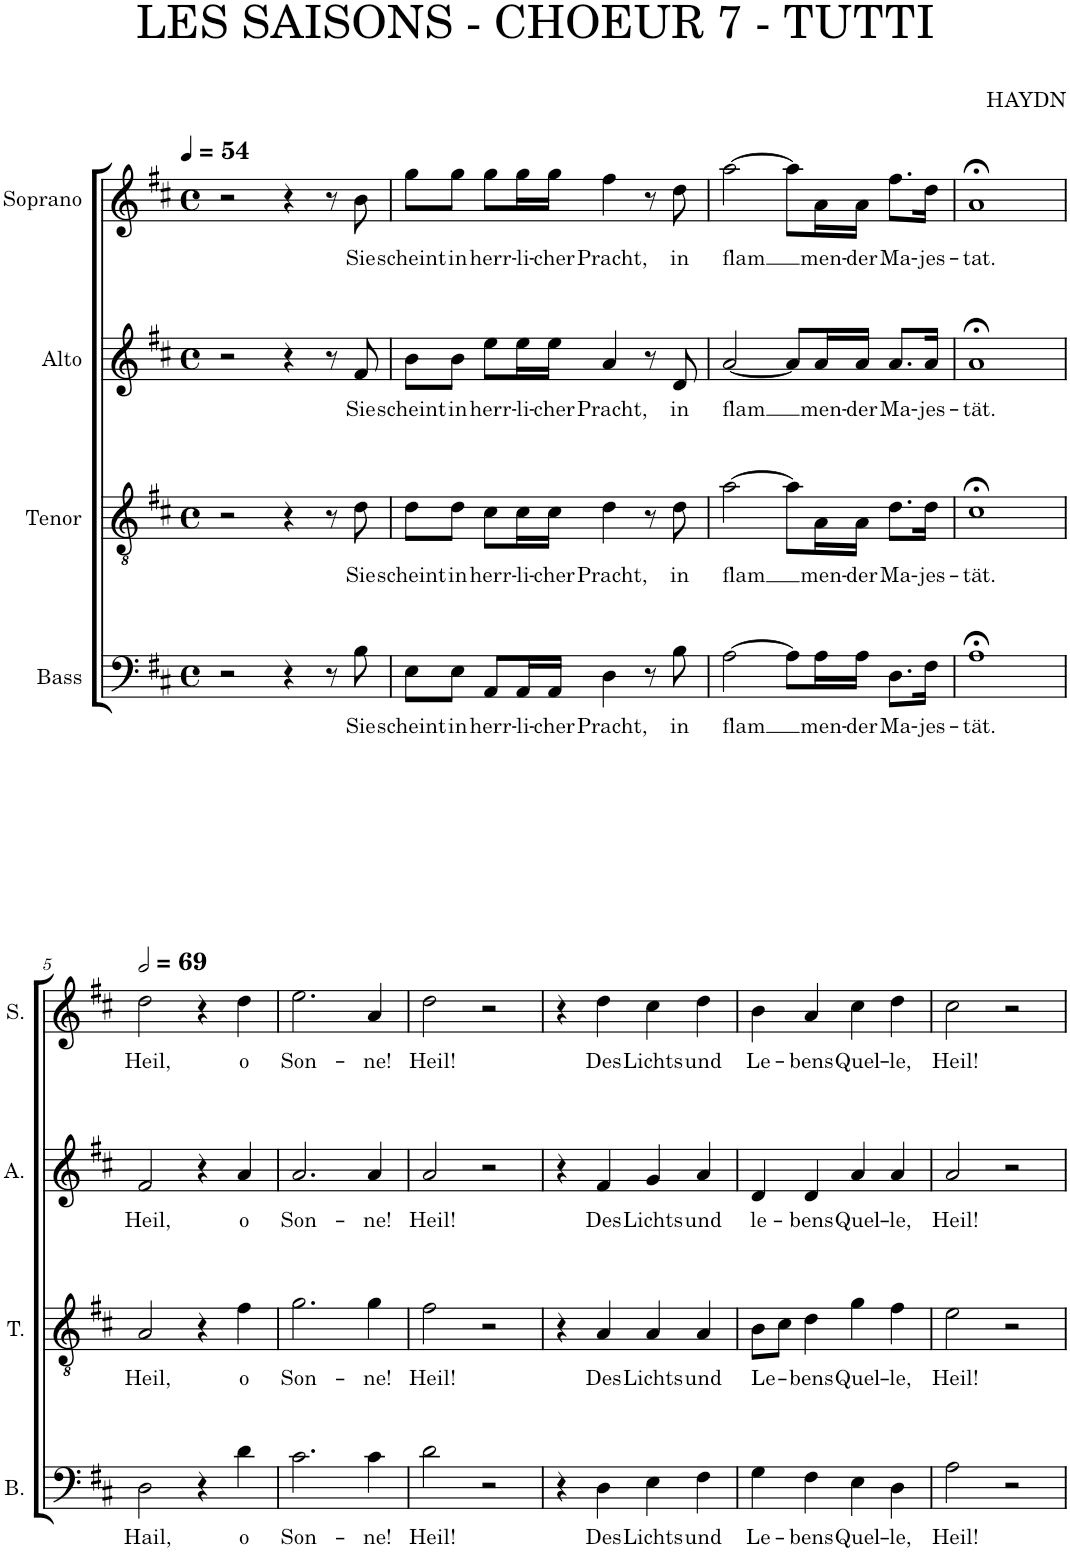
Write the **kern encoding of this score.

**kern	**text	**kern	**text	**kern	**text	**kern	**text
*part4	*part4	*part3	*part3	*part2	*part2	*part1	*part1
*staff4	*staff4	*staff3	*staff3	*staff2	*staff2	*staff1	*staff1
*I"Bass	*	*I"Tenor	*	*I"Alto	*	*I"Soprano	*
*I'B.	*	*I'T.	*	*I'A.	*	*I'S.	*
*clefF4	*	*clefGv2	*	*clefG2	*	*clefG2	*
*k[f#c#]	*	*k[f#c#]	*	*k[f#c#]	*	*k[f#c#]	*
*M4/4	*	*M4/4	*	*M4/4	*	*M4/4	*
*met(c)	*	*met(c)	*	*met(c)	*	*met(c)	*
*MM54	*	*MM54	*	*MM54	*	*MM54	*
=1	=1	=1	=1	=1	=1	=1	=1
2r	.	2r	.	2r	.	2r	.
4r	.	4r	.	4r	.	4r	.
8r	.	8r	.	8r	.	8r	.
!	!LO:LY:b	!	!LO:LY:b	!	!LO:LY:b	!	!LO:LY:b
8B\	Sie	8d\	Sie	8f#/	Sie	8b\	Sie
=2	=2	=2	=2	=2	=2	=2	=2
!	!LO:LY:b	!	!LO:LY:b	!	!LO:LY:b	!	!LO:LY:b
8E\L	scheint	8d\L	scheint	8b\L	scheint	8gg\L	scheint
!	!LO:LY:b	!	!LO:LY:b	!	!LO:LY:b	!	!LO:LY:b
8E\J	in	8d\J	in	8b\J	in	8gg\J	in
!	!LO:LY:b	!	!LO:LY:b	!	!LO:LY:b	!	!LO:LY:b
8AA/L	herr-	8c#\L	herr-	8ee\L	herr-	8gg\L	herr-
!	!LO:LY:b	!	!LO:LY:b	!	!LO:LY:b	!	!LO:LY:b
16AA/L	-li-	16c#\L	-li-	16ee\L	-li-	16gg\L	-li-
!	!LO:LY:b	!	!LO:LY:b	!	!LO:LY:b	!	!LO:LY:b
16AA/JJ	-cher	16c#\JJ	-cher	16ee\JJ	-cher	16gg\JJ	-cher
!	!LO:LY:b	!	!LO:LY:b	!	!LO:LY:b	!	!LO:LY:b
4D\	Pracht,	4d\	Pracht,	4a/	Pracht,	4ff#\	Pracht,
8r	.	8r	.	8r	.	8r	.
!	!LO:LY:b	!	!LO:LY:b	!	!LO:LY:b	!	!LO:LY:b
8B\	in	8d\	in	8d/	in	8dd\	in
=3	=3	=3	=3	=3	=3	=3	=3
!	!LO:LY:b	!	!LO:LY:b	!	!LO:LY:b	!	!LO:LY:b
[2A\	flam	[2a\	flam	[2a/	flam	[2aa\	flam
8A\L]	.	8a\L]	.	8a/L]	.	8aa\L]	.
!	!LO:LY:b	!	!LO:LY:b	!	!LO:LY:b	!	!LO:LY:b
16A\L	men-	16A\L	men-	16a/L	men-	16a\L	men-
!	!LO:LY:b	!	!LO:LY:b	!	!LO:LY:b	!	!LO:LY:b
16A\JJ	-der	16A\JJ	-der	16a/JJ	-der	16a\JJ	-der
!	!LO:LY:b	!	!LO:LY:b	!	!LO:LY:b	!	!LO:LY:b
8.D\L	Ma-	8.d\L	Ma-	8.a/L	Ma-	8.ff#\L	Ma-
!	!LO:LY:b	!	!LO:LY:b	!	!LO:LY:b	!	!LO:LY:b
16F#\Jk	-jes-	16d\Jk	-jes-	16a/Jk	-jes-	16dd\Jk	-jes-
=4	=4	=4	=4	=4	=4	=4	=4
!	!LO:LY:b	!	!LO:LY:b	!	!LO:LY:b	!	!LO:LY:b
1A;<	-tät.	1c#;<	-tät.	1a;<	-tät.	1a;<	-tat.
!!LO:LB:g=z
=5	=5	=5	=5	=5	=5	=5	=5
*	*	*	*	*	*	*MM138	*
!	!LO:LY:b	!	!LO:LY:b	!	!LO:LY:b	!	!LO:LY:b
2D\	Hail,	2A/	Heil,	2f#/	Heil,	2dd\	Heil,
4r	.	4r	.	4r	.	4r	.
!	!LO:LY:b	!	!LO:LY:b	!	!LO:LY:b	!	!LO:LY:b
4d\	o	4f#\	o	4a/	o	4dd\	o
=6	=6	=6	=6	=6	=6	=6	=6
!	!LO:LY:b	!	!LO:LY:b	!	!LO:LY:b	!	!LO:LY:b
2.c#\	Son-	2.g\	Son-	2.a/	Son-	2.ee\	Son-
!	!LO:LY:b	!	!LO:LY:b	!	!LO:LY:b	!	!LO:LY:b
4c#\	-ne!	4g\	-ne!	4a/	-ne!	4a/	-ne!
=7	=7	=7	=7	=7	=7	=7	=7
!	!LO:LY:b	!	!LO:LY:b	!	!LO:LY:b	!	!LO:LY:b
2d\	Heil!	2f#\	Heil!	2a/	Heil!	2dd\	Heil!
2r	.	2r	.	2r	.	2r	.
=8	=8	=8	=8	=8	=8	=8	=8
4r	.	4r	.	4r	.	4r	.
!	!LO:LY:b	!	!LO:LY:b	!	!LO:LY:b	!	!LO:LY:b
4D\	Des	4A/	Des	4f#/	Des	4dd\	Des
!	!LO:LY:b	!	!LO:LY:b	!	!LO:LY:b	!	!LO:LY:b
4E\	Lichts	4A/	Lichts	4g/	Lichts	4cc#\	Lichts
!	!LO:LY:b	!	!LO:LY:b	!	!LO:LY:b	!	!LO:LY:b
4F#\	und	4A/	und	4a/	und	4dd\	und
=9	=9	=9	=9	=9	=9	=9	=9
!	!LO:LY:b	!	!LO:LY:b	!	!LO:LY:b	!	!LO:LY:b
4G\	Le-	8B\L	Le-	4d/	le-	4b\	Le-
.	.	8c#\J	.	.	.	.	.
!	!LO:LY:b	!	!LO:LY:b	!	!LO:LY:b	!	!LO:LY:b
4F#\	-bens	4d\	bens	4d/	-bens	4a/	-bens
!	!LO:LY:b	!	!LO:LY:b	!	!LO:LY:b	!	!LO:LY:b
4E\	Quel-	4g\	Quel-	4a/	Quel-	4cc#\	Quel-
!	!LO:LY:b	!	!LO:LY:b	!	!LO:LY:b	!	!LO:LY:b
4D\	-le,	4f#\	-le,	4a/	-le,	4dd\	-le,
=10	=10	=10	=10	=10	=10	=10	=10
!	!LO:LY:b	!	!LO:LY:b	!	!LO:LY:b	!	!LO:LY:b
2A\	Heil!	2e\	Heil!	2a/	Heil!	2cc#\	Heil!
2r	.	2r	.	2r	.	2r	.
=	=	=	=	=	=	=	=
*-	*-	*-	*-	*-	*-	*-	*-
